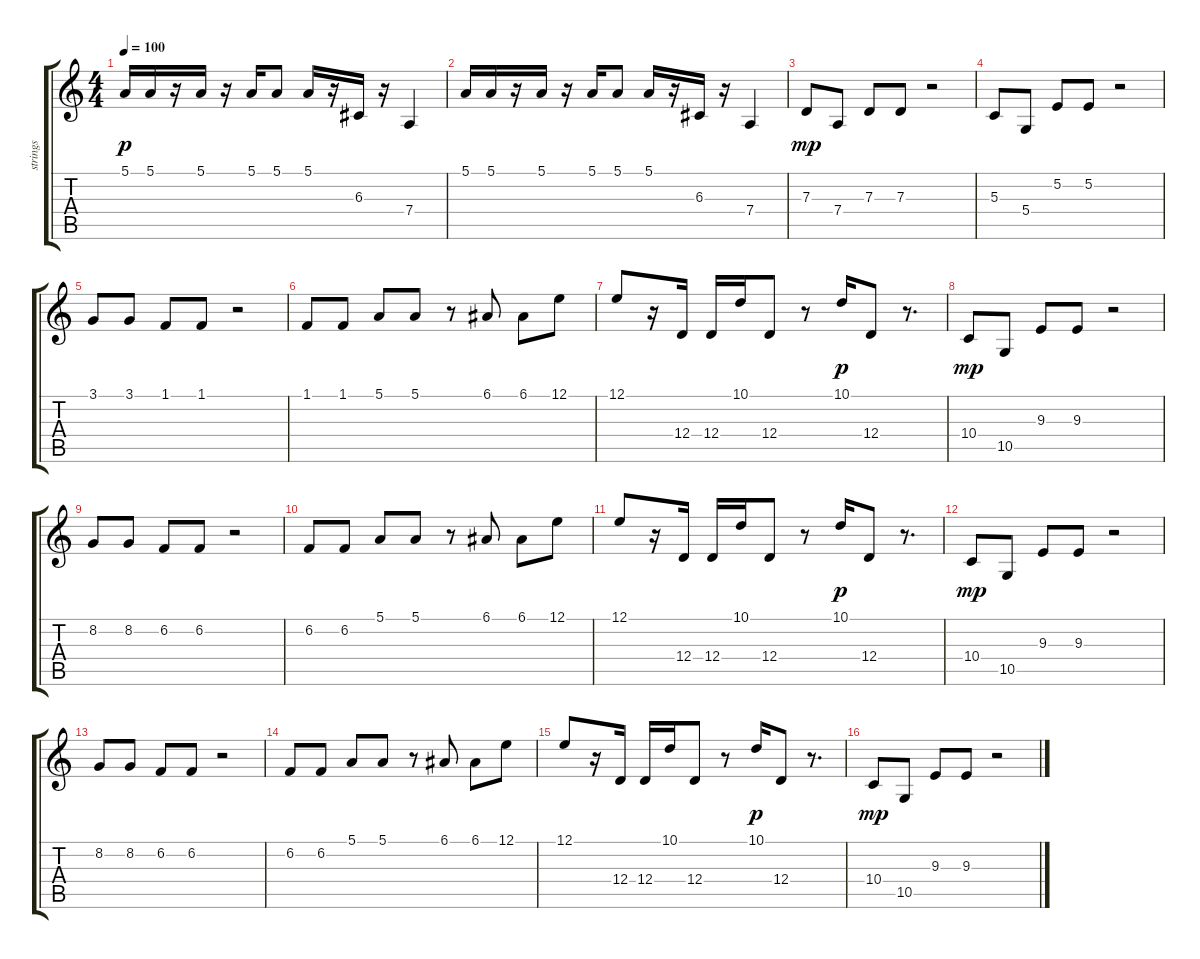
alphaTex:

\track ("strings" "strings") {instrument pizzicatostrings}
\staff {score tabs}
\tuning (E4 B3 G3 D3 A2 E2) {hide}
\ts (4 4)
\tempo 100
\clef g2
\ks c
5.1.16{dy p} 5.1.16 r.16 5.1.16 r.16 5.1.16 5.1.8 5.1.16 r.16 6.3.16 r.16 7.4.4 |
5.1.16 5.1.16 r.16 5.1.16 r.16 5.1.16 5.1.8 5.1.16 r.16 6.3.16 r.16 7.4.4 |
7.3.8{dy mp volume 7} 7.4.8{volume 9} 7.3.8{volume 8} 7.3.8{volume 8} r.2 |
5.3.8{volume 9} 5.4.8{volume 9} 5.2.8{volume 9} 5.2.8{volume 9} r.2 |
3.1.8{volume 7} 3.1.8{volume 8} 1.1.8{volume 9} 1.1.8{volume 8} r.2 |
1.1.8{volume 9} 1.1.8{volume 9} 5.1.8{volume 8} 5.1.8{volume 8} r.8 6.1.8{volume 9} 6.1.8{volume 9} 12.1.8{volume 9} |
12.1.8{volume 9} r.16 12.4.16{volume 10} 12.4.16{volume 9} 10.1.16{volume 7} 12.4.8{volume 10} r.8 10.1.16{dy p volume 10} 12.4.8{volume 10} r.8{d} |
10.4.8{dy mp volume 8} 10.5.8{volume 8} 9.3.8{volume 9} 9.3.8{volume 9} r.2 |
8.2.8{volume 8} 8.2.8{volume 9} 6.2.8{volume 8} 6.2.8{volume 9} r.2 |
6.2.8{volume 9} 6.2.8{volume 8} 5.1.8{volume 10} 5.1.8{volume 10} r.8 6.1.8{volume 10} 6.1.8{volume 10} 12.1.8{volume 9} |
12.1.8{volume 8} r.16 12.4.16{volume 8} 12.4.16{volume 9} 10.1.16{volume 8} 12.4.8{volume 9} r.8 10.1.16{dy p volume 8} 12.4.8{volume 9} r.8{d} |
10.4.8{dy mp volume 8} 10.5.8{volume 9} 9.3.8{volume 8} 9.3.8{volume 10} r.2 |
8.2.8{volume 10} 8.2.8{volume 8} 6.2.8{volume 8} 6.2.8{volume 8} r.2 |
6.2.8{volume 8} 6.2.8{volume 8} 5.1.8{volume 9} 5.1.8{volume 9} r.8 6.1.8{volume 8} 6.1.8{volume 9} 12.1.8{volume 10} |
12.1.8{volume 8} r.16 12.4.16{volume 8} 12.4.16{volume 8} 10.1.16{volume 10} 12.4.8{volume 10} r.8 10.1.16{dy p volume 9} 12.4.8{volume 8} r.8{d} |
10.4.8{dy mp volume 9} 10.5.8{volume 10} 9.3.8{volume 10} 9.3.8{volume 8} r.2
